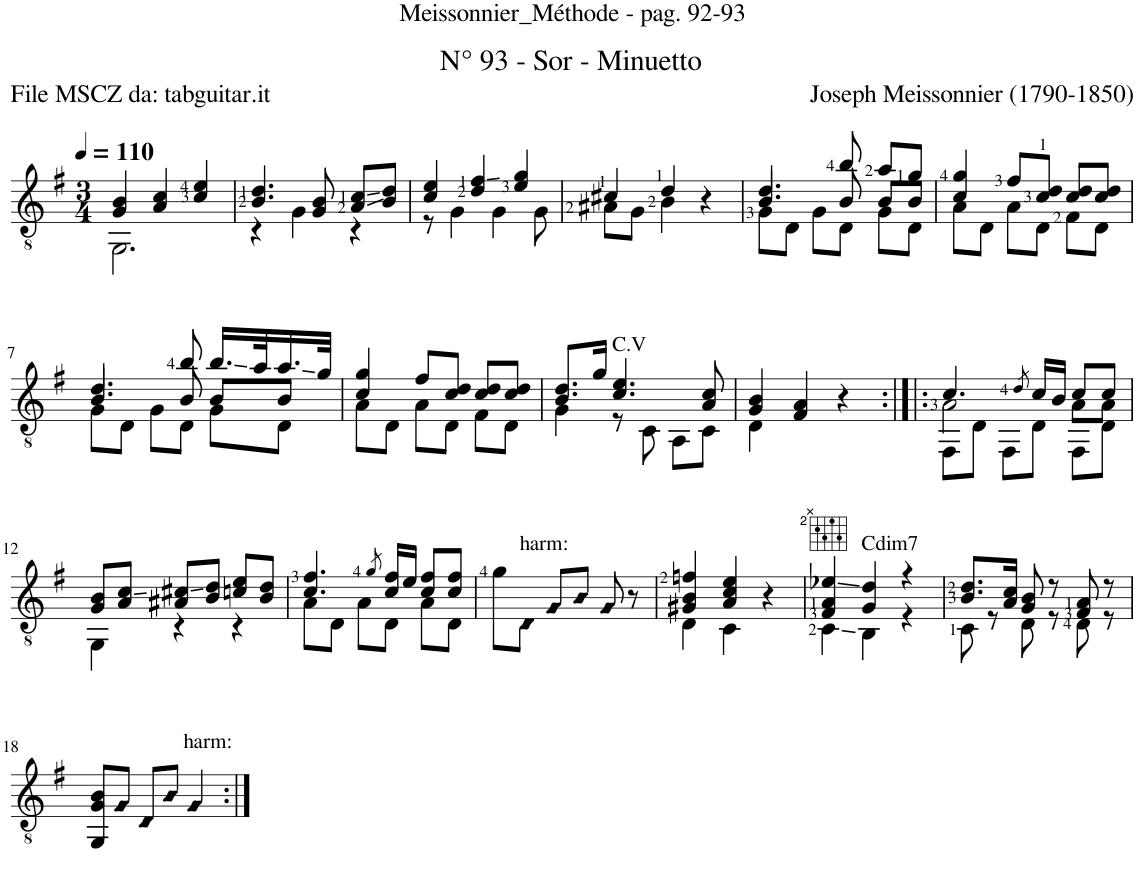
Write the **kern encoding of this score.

**kern
*part1
*staff1
*I"Guitar
*I'Guit.
*clefGv2
*k[f#]
*M3/4
*MM110
=1
*^
4G/ 4B/	2.GG\
4A/ 4c/	.
4c/ 4e/	.
=2	=2
4.B/ 4.d/	4r
.	4G\
8G/ 8B/	.
8A/ 8c/L	4r
8B/ 8d/J	.
=3	=3
4c/ 4e/	8r
.	4G\
4d/ 4f#/	.
.	4G\
4e/ 4g/	.
.	8G\
=4	=4
4c#X/	8A#X\L
.	8G\J
4d/	4B\
4r	4ryy
=5	=5
*	*^
4.d/	8G\L	4.B/
.	8D\J	.
.	8G\L	.
8b/	8D\J	8B/
8a/L	8G\L	8B/L
8g/J	8D\J	8B/J
*	*v	*v
=6	=6
4c/ 4g/	8A\L
.	8D\J
8f#/L	8A\L
8c/ 8d/J	8D\J
8c/ 8d/L	8F#\L
8c/ 8d/J	8D\J
!!LO:LB:g=z	!!
=7	=7
*	*^
4.d/	8G\L	4.B/
.	8D\J	.
.	8G\L	.
8b/	8D\J	8B/
16.b/LL	8G\L	8B/L
32a/K	.	.
16.a/	8D\J	8B/J
32g/JJk	.	.
*	*v	*v
=8	=8
4c/ 4g/	8A\L
.	8D\J
8f#/L	8A\L
8c/ 8d/J	8D\J
8c/ 8d/L	8F#\L
8c/ 8d/J	8D\J
=9	=9
8.B/ 8.d/L	4G\
16g/Jk	.
!LO:TX:a:t=C.V	!
4.c/ 4.e/	8r
.	8C\
.	8AA\L
8A/ 8c/	8C\J
=10	=10
4G/ 4B/	4D\
4F#/ 4A/	2ryy
4r	.
=11:|!|:	=11:|!|:
*	*^
4.c/	8FF#\L	2A\
.	8D\J	.
.	8FF#\L	.
8qd/	.	.
16c/LL	8D\J	.
16B/JJ	.	.
8c/L	8FF#\L	8A\L
8c/J	8D\J	8A\J
*	*v	*v
!!LO:LB:g=z
=12	=12
8G/ 8B/L	4GG\
8A/ 8c/J	.
8A#X/ 8c#X/L	4r
8B/ 8d/J	.
8cn/ 8e/L	4r
8B/ 8d/J	.
=13	=13
4.c/ 4.f#/	8A\L
.	8D\J
.	8A\L
8qg/	.
16c/ 16f#/LL	8D\J
16e/JJ	.
8c/ 8f#/L	8A\L
8c/ 8f#/J	8D\J
*v	*v
=14
8g\L
!LO:TX:a:t=harm&colon;
!LO:N:head=diamond
8D\J
!LO:N:head=diamond
8G/L
!LO:N:head=diamond
8B/J
!LO:N:head=diamond
8G/
8r
=15
*^
4G#X/ 4B/ 4fn/	4D\
4A/ 4c/ 4e/	4C\
4r	4ryy
=16	=16
4F#/ 4A/ 4e-X/	4C\
!LO:TX:a:t=Cdim7	!
4G/ 4d/	4BB\
4r	4r
=17	=17
8.B/ 8.d/L	8C\
.	8r
16A/ 16c/Jk	.
8G/ 8B/	8D\
8r	8r
8F#/ 8A/	8D\
8r	8r
*v	*v
!!LO:LB:g=z
=18
8GG/ 8G/ 8B/L
!LO:TX:a:t=harm&colon;
!LO:N:head=diamond
8G/J
!LO:N:head=diamond
8D/L
!LO:N:head=diamond
8B/J
!LO:N:head=diamond
4G/
=:|!
*-
